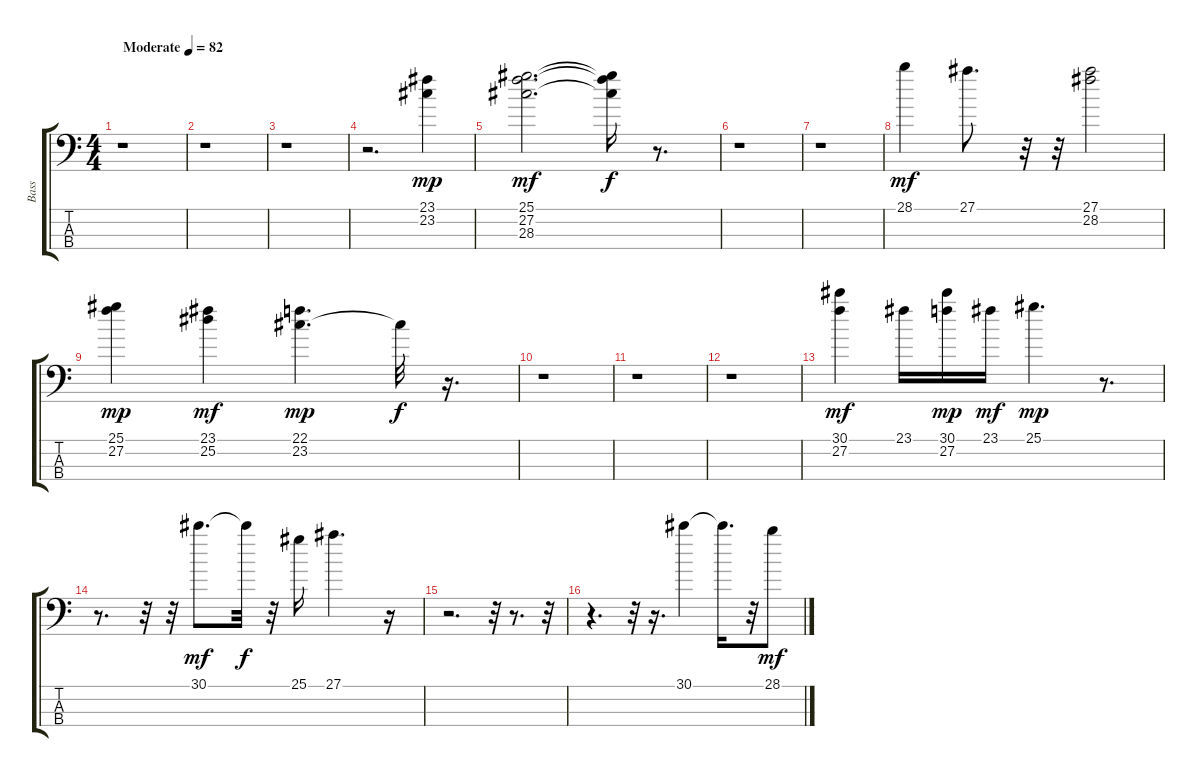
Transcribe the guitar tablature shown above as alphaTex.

\track ("Bass" "Bass") {instrument fretlessbass}
\staff {score tabs}
\tuning (G2 D2 A1 E1) {hide}
\ts (4 4)
\tempo (82 "Moderate")
\clef f4
\ks c
r.1{dy mp instrument fretlessbass} |
r.1 |
r.1 |
r.2{d} (23.1 23.2).4 |
(25.1 27.2 28.3).2{d dy mf} (25.1{t} 27.2{t} 28.3{t}).16{dy f} r.8{d} |
r.1 |
r.1 |
28.1.4{dy mf} 27.1.8{d} r.32 r.32 (27.1 28.2).2 |
(25.1 27.2).4{dy mp} (23.1 25.2).4{dy mf} (22.1 23.2).4{d dy mp} 23.2{t}.32{dy f} r.16{d} |
r.1 |
r.1 |
r.1 |
(30.1 27.2).4{dy mf} 23.1.16 (30.1 27.2).16{dy mp} 23.1.16{dy mf} 25.1.4{d dy mp} r.8{d} |
r.8{d} r.32 r.32 30.1.8{d dy mf} 30.1{t}.32{dy f} r.32 25.1.16 27.1.4{d} r.16 |
r.2{d} r.32 r.8{d} r.32 |
r.4{d} r.32 r.16{d} 30.1.4 30.1{t}.16{d} r.32 28.1.8{dy mf}
